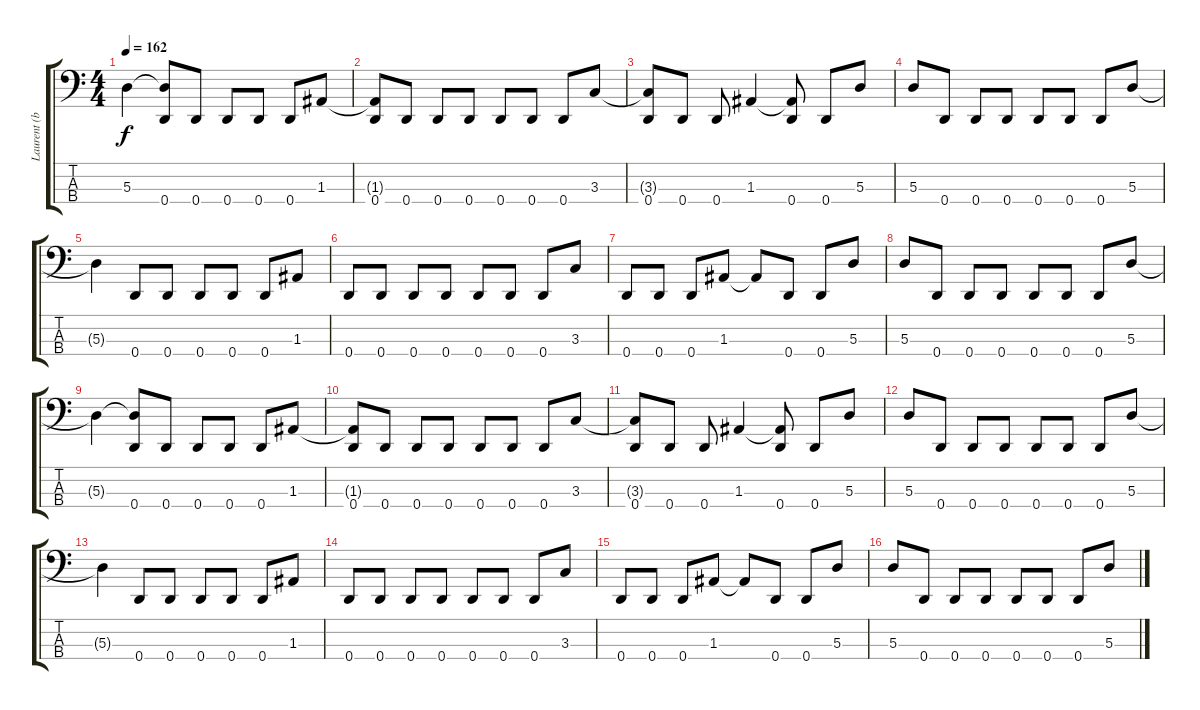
\track ("Laurent (basse)" "Laurent (b") {instrument electricbassfinger}
\staff {score tabs}
\tuning (G2 D2 A1 D1) {hide}
\ts (4 4)
\tempo 162
\clef f4
\ks c
5.3.4{dy f instrument electricbassfinger} (5.3{t} 0.4).8 0.4.8 0.4.8 0.4.8 0.4.8 1.3.8 |
(1.3{t} 0.4).8 0.4.8 0.4.8 0.4.8 0.4.8 0.4.8 0.4.8 3.3.8 |
(3.3{t} 0.4).8 0.4.8 0.4.8 1.3.4 (1.3{t} 0.4).8 0.4.8 5.3.8 |
5.3.8 0.4.8 0.4.8 0.4.8 0.4.8 0.4.8 0.4.8 5.3.8 |
5.3{t}.4 0.4.8 0.4.8 0.4.8 0.4.8 0.4.8 1.3.8 |
0.4.8 0.4.8 0.4.8 0.4.8 0.4.8 0.4.8 0.4.8 3.3.8 |
0.4.8 0.4.8 0.4.8 1.3.8 1.3{t}.8 0.4.8 0.4.8 5.3.8 |
5.3.8 0.4.8 0.4.8 0.4.8 0.4.8 0.4.8 0.4.8 5.3.8 |
5.3{t}.4 (5.3{t} 0.4).8 0.4.8 0.4.8 0.4.8 0.4.8 1.3.8 |
(1.3{t} 0.4).8 0.4.8 0.4.8 0.4.8 0.4.8 0.4.8 0.4.8 3.3.8 |
(3.3{t} 0.4).8 0.4.8 0.4.8 1.3.4 (1.3{t} 0.4).8 0.4.8 5.3.8 |
5.3.8 0.4.8 0.4.8 0.4.8 0.4.8 0.4.8 0.4.8 5.3.8 |
5.3{t}.4 0.4.8 0.4.8 0.4.8 0.4.8 0.4.8 1.3.8 |
0.4.8 0.4.8 0.4.8 0.4.8 0.4.8 0.4.8 0.4.8 3.3.8 |
0.4.8 0.4.8 0.4.8 1.3.8 1.3{t}.8 0.4.8 0.4.8 5.3.8 |
5.3.8 0.4.8 0.4.8 0.4.8 0.4.8 0.4.8 0.4.8 5.3.8
